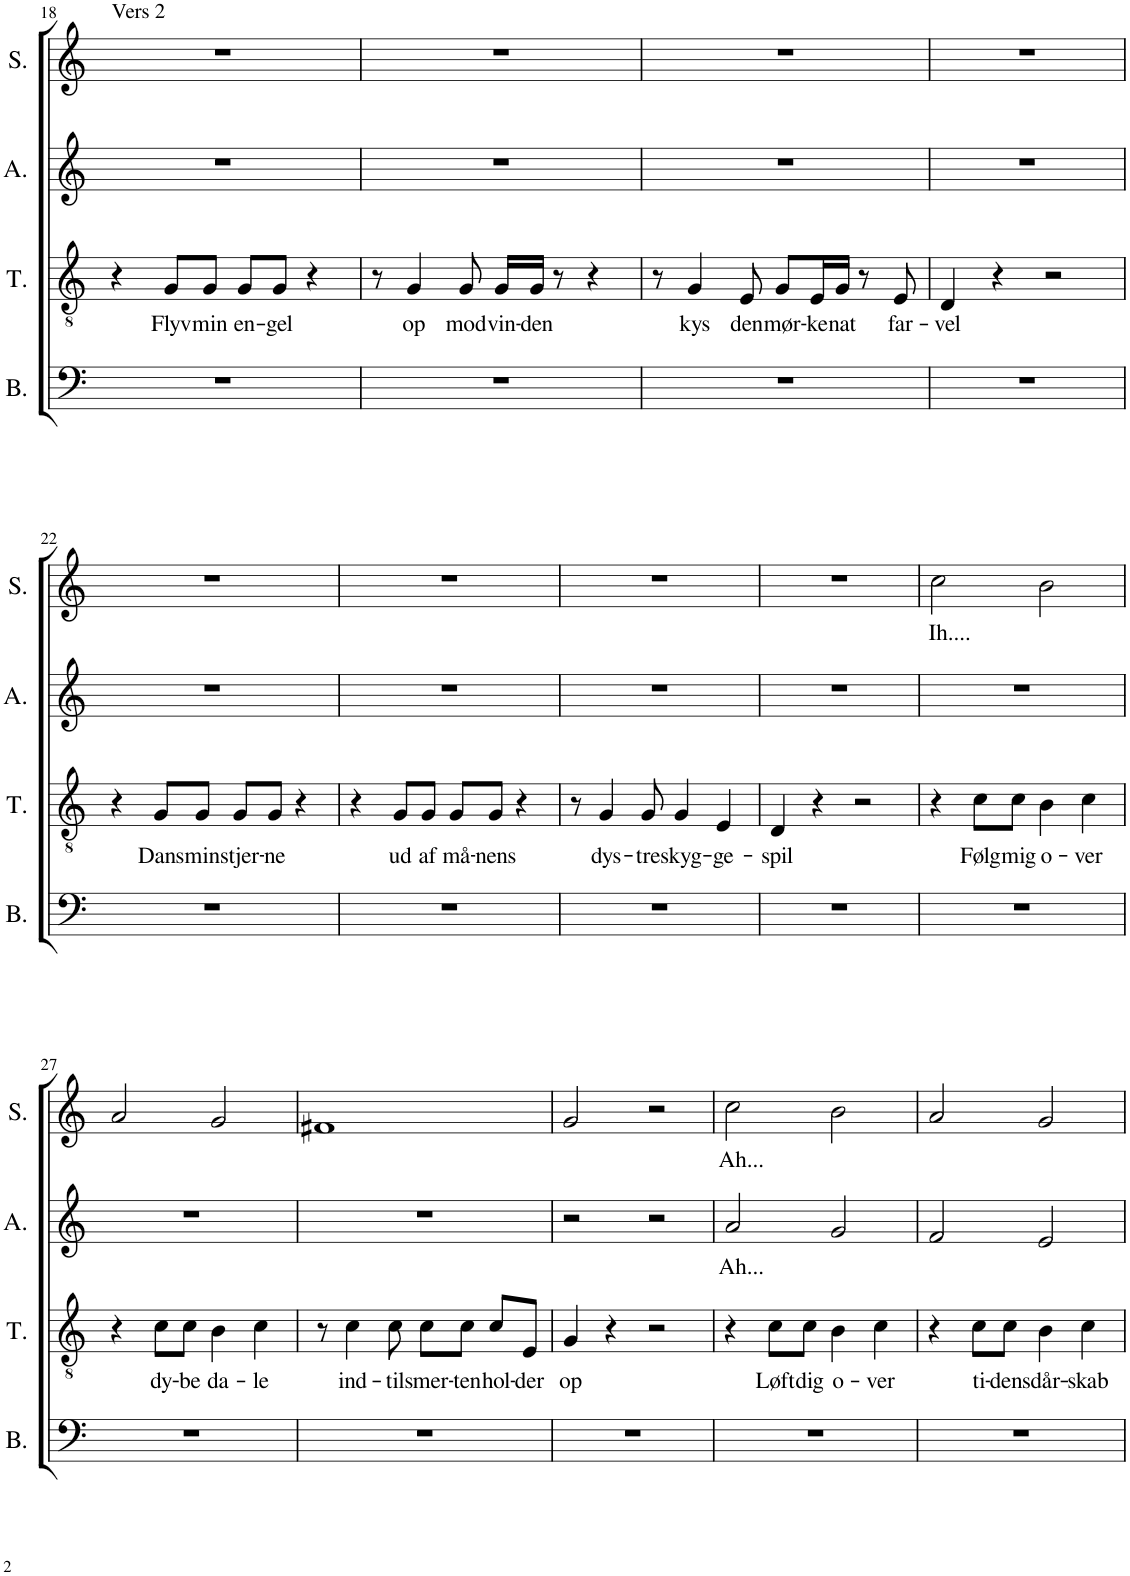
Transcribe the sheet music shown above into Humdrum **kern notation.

**kern	**kern	**text	**kern	**text	**kern	**text
*part4	*part3	*part3	*part2	*part2	*part1	*part1
*staff4	*staff3	*staff3	*staff2	*staff2	*staff1	*staff1
*I"Bass	*I"Tenor	*	*I"Alto	*	*I"Soprano	*
*I'B.	*I'T.	*	*I'A.	*	*I'S.	*
!!LO:PB:g=z
*clefF4	*clefGv2	*	*clefG2	*	*clefG2	*
*k[]	*k[]	*	*k[]	*	*k[]	*
*M4/4	*M4/4	*	*M4/4	*	*M4/4	*
=18	=18	=18	=18	=18	=18	=18
!	!	!	!	!	!LO:TX:a:t=Vers 2	!
1r	4r	.	1r	.	1r	.
!	!	!LO:LY:b	!	!	!	!
.	8G/L	Flyv	.	.	.	.
!	!	!LO:LY:b	!	!	!	!
.	8G/J	min	.	.	.	.
!	!	!LO:LY:b	!	!	!	!
.	8G/L	en-	.	.	.	.
!	!	!LO:LY:b	!	!	!	!
.	8G/J	-gel	.	.	.	.
.	4r	.	.	.	.	.
=19	=19	=19	=19	=19	=19	=19
1r	8r	.	1r	.	1r	.
!	!	!LO:LY:b	!	!	!	!
.	4G/	op	.	.	.	.
!	!	!LO:LY:b	!	!	!	!
.	8G/	mod	.	.	.	.
!	!	!LO:LY:b	!	!	!	!
.	16G/LL	vin-	.	.	.	.
!	!	!LO:LY:b	!	!	!	!
.	16G/JJ	-den	.	.	.	.
.	8r	.	.	.	.	.
.	4r	.	.	.	.	.
=20	=20	=20	=20	=20	=20	=20
1r	8r	.	1r	.	1r	.
!	!	!LO:LY:b	!	!	!	!
.	4G/	kys	.	.	.	.
!	!	!LO:LY:b	!	!	!	!
.	8E/	den	.	.	.	.
!	!	!LO:LY:b	!	!	!	!
.	8G/L	mør-	.	.	.	.
!	!	!LO:LY:b	!	!	!	!
.	16E/L	-ke	.	.	.	.
!	!	!LO:LY:b	!	!	!	!
.	16G/JJ	nat	.	.	.	.
.	8r	.	.	.	.	.
!	!	!LO:LY:b	!	!	!	!
.	8E/	far-	.	.	.	.
=21	=21	=21	=21	=21	=21	=21
!	!	!LO:LY:b	!	!	!	!
1r	4D/	-vel	1r	.	1r	.
.	4r	.	.	.	.	.
.	2r	.	.	.	.	.
!!LO:LB:g=z
=22	=22	=22	=22	=22	=22	=22
1r	4r	.	1r	.	1r	.
!	!	!LO:LY:b	!	!	!	!
.	8G/L	Dans	.	.	.	.
!	!	!LO:LY:b	!	!	!	!
.	8G/J	min	.	.	.	.
!	!	!LO:LY:b	!	!	!	!
.	8G/L	stjer-	.	.	.	.
!	!	!LO:LY:b	!	!	!	!
.	8G/J	-ne	.	.	.	.
.	4r	.	.	.	.	.
=23	=23	=23	=23	=23	=23	=23
1r	4r	.	1r	.	1r	.
!	!	!LO:LY:b	!	!	!	!
.	8G/L	ud	.	.	.	.
!	!	!LO:LY:b	!	!	!	!
.	8G/J	af	.	.	.	.
!	!	!LO:LY:b	!	!	!	!
.	8G/L	må-	.	.	.	.
!	!	!LO:LY:b	!	!	!	!
.	8G/J	-nens	.	.	.	.
.	4r	.	.	.	.	.
=24	=24	=24	=24	=24	=24	=24
1r	8r	.	1r	.	1r	.
!	!	!LO:LY:b	!	!	!	!
.	4G/	dys-	.	.	.	.
!	!	!LO:LY:b	!	!	!	!
.	8G/	-tre	.	.	.	.
!	!	!LO:LY:b	!	!	!	!
.	4G/	skyg-	.	.	.	.
!	!	!LO:LY:b	!	!	!	!
.	4E/	-ge-	.	.	.	.
=25	=25	=25	=25	=25	=25	=25
!	!	!LO:LY:b	!	!	!	!
1r	4D/	-spil	1r	.	1r	.
.	4r	.	.	.	.	.
.	2r	.	.	.	.	.
=26	=26	=26	=26	=26	=26	=26
!	!	!	!	!	!	!LO:LY:b
1r	4r	.	1r	.	2cc\	Ih....
!	!	!LO:LY:b	!	!	!	!
.	8c\L	Følg	.	.	.	.
!	!	!LO:LY:b	!	!	!	!
.	8c\J	mig	.	.	.	.
!	!	!LO:LY:b	!	!	!	!
.	4B\	o-	.	.	2b\	.
!	!	!LO:LY:b	!	!	!	!
.	4c\	-ver	.	.	.	.
!!LO:LB:g=z
=27	=27	=27	=27	=27	=27	=27
1r	4r	.	1r	.	2a/	.
!	!	!LO:LY:b	!	!	!	!
.	8c\L	dy-	.	.	.	.
!	!	!LO:LY:b	!	!	!	!
.	8c\J	-be	.	.	.	.
!	!	!LO:LY:b	!	!	!	!
.	4B\	da-	.	.	2g/	.
!	!	!LO:LY:b	!	!	!	!
.	4c\	-le	.	.	.	.
=28	=28	=28	=28	=28	=28	=28
1r	8r	.	1r	.	1f#X	.
!	!	!LO:LY:b	!	!	!	!
.	4c\	ind-	.	.	.	.
!	!	!LO:LY:b	!	!	!	!
.	8c\	-til	.	.	.	.
!	!	!LO:LY:b	!	!	!	!
.	8c\L	smer-	.	.	.	.
!	!	!LO:LY:b	!	!	!	!
.	8c\J	-ten	.	.	.	.
!	!	!LO:LY:b	!	!	!	!
.	8c/L	hol-	.	.	.	.
!	!	!LO:LY:b	!	!	!	!
.	8E/J	-der	.	.	.	.
=29	=29	=29	=29	=29	=29	=29
!	!	!LO:LY:b	!	!	!	!
1r	4G/	op	2r	.	2g/	.
.	4r	.	.	.	.	.
.	2r	.	2r	.	2r	.
=30	=30	=30	=30	=30	=30	=30
!	!	!	!	!LO:LY:b	!	!LO:LY:b
1r	4r	.	2a/	Ah...	2cc\	Ah...
!	!	!LO:LY:b	!	!	!	!
.	8c\L	Løft	.	.	.	.
!	!	!LO:LY:b	!	!	!	!
.	8c\J	dig	.	.	.	.
!	!	!LO:LY:b	!	!	!	!
.	4B\	o-	2g/	.	2b\	.
!	!	!LO:LY:b	!	!	!	!
.	4c\	-ver	.	.	.	.
=31	=31	=31	=31	=31	=31	=31
1r	4r	.	2f/	.	2a/	.
!	!	!LO:LY:b	!	!	!	!
.	8c\L	ti-	.	.	.	.
!	!	!LO:LY:b	!	!	!	!
.	8c\J	-dens	.	.	.	.
!	!	!LO:LY:b	!	!	!	!
.	4B\	dår-	2e/	.	2g/	.
!	!	!LO:LY:b	!	!	!	!
.	4c\	-skab	.	.	.	.
=	=	=	=	=	=	=
*-	*-	*-	*-	*-	*-	*-
